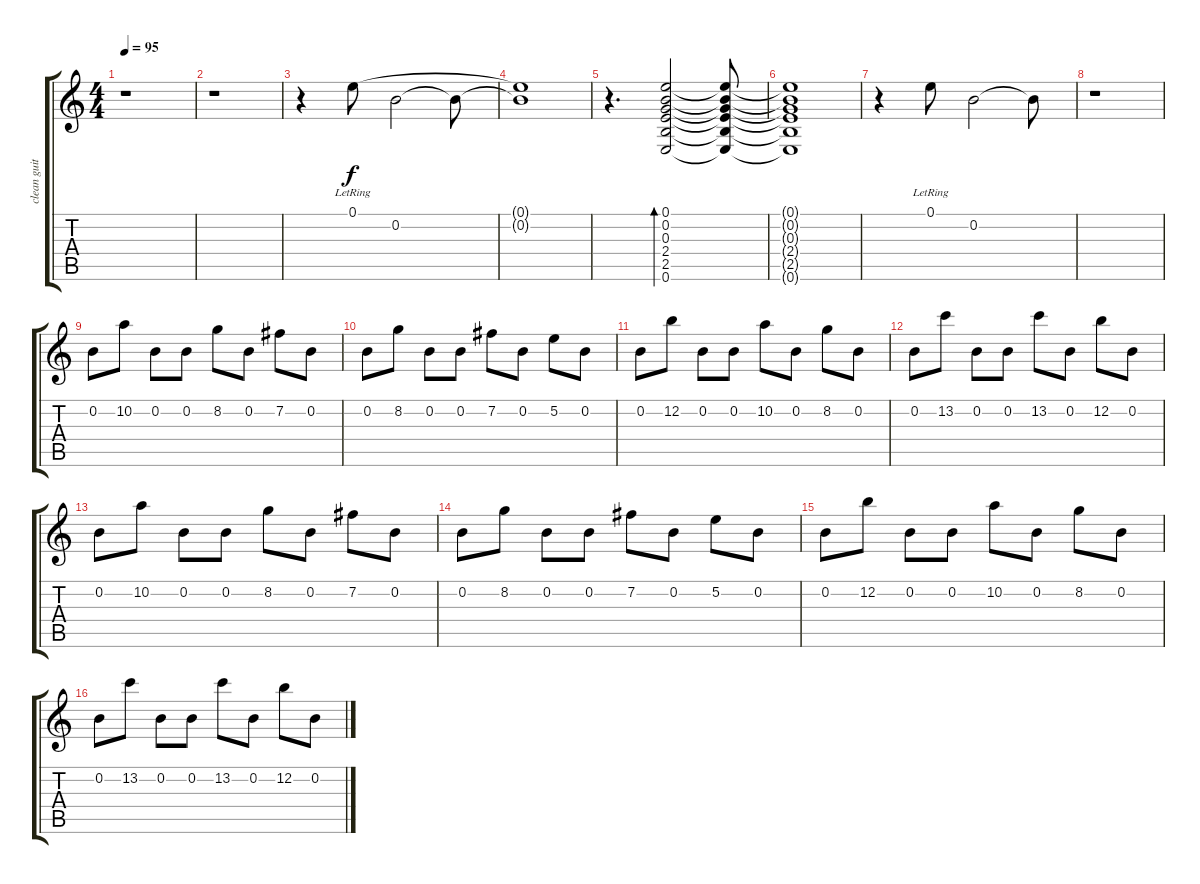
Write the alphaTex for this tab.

\track ("clean guitar" "clean guit") {instrument electricguitarclean}
\staff {score tabs}
\tuning (E4 B3 G3 D3 A2 E2) {hide}
\ts (4 4)
\tempo 95
\clef g2
\ks c
r.1{dy f} |
r.1 |
r.4 0.1{lr}.8 0.2.2 0.2{t}.8 |
(0.1{t} 0.2{t}).1 |
r.4{d} (0.1 0.2 0.3 2.4 2.5 0.6).2{bd 240} (0.1{t} 0.2{t} 0.3{t} 2.4{t} 2.5{t} 0.6{t}).8 |
(0.1{t} 0.2{t} 0.3{t} 2.4{t} 2.5{t} 0.6{t}).1 |
r.4 0.1{lr}.8 0.2.2 0.2{t}.8 |
r.1 |
0.2.8 10.2.8 0.2.8 0.2.8 8.2.8 0.2.8 7.2.8 0.2.8 |
0.2.8 8.2.8 0.2.8 0.2.8 7.2.8 0.2.8 5.2.8 0.2.8 |
0.2.8 12.2.8 0.2.8 0.2.8 10.2.8 0.2.8 8.2.8 0.2.8 |
0.2.8 13.2.8 0.2.8 0.2.8 13.2.8 0.2.8 12.2.8 0.2.8 |
0.2.8 10.2.8 0.2.8 0.2.8 8.2.8 0.2.8 7.2.8 0.2.8 |
0.2.8 8.2.8 0.2.8 0.2.8 7.2.8 0.2.8 5.2.8 0.2.8 |
0.2.8 12.2.8 0.2.8 0.2.8 10.2.8 0.2.8 8.2.8 0.2.8 |
0.2.8 13.2.8 0.2.8 0.2.8 13.2.8 0.2.8 12.2.8 0.2.8
